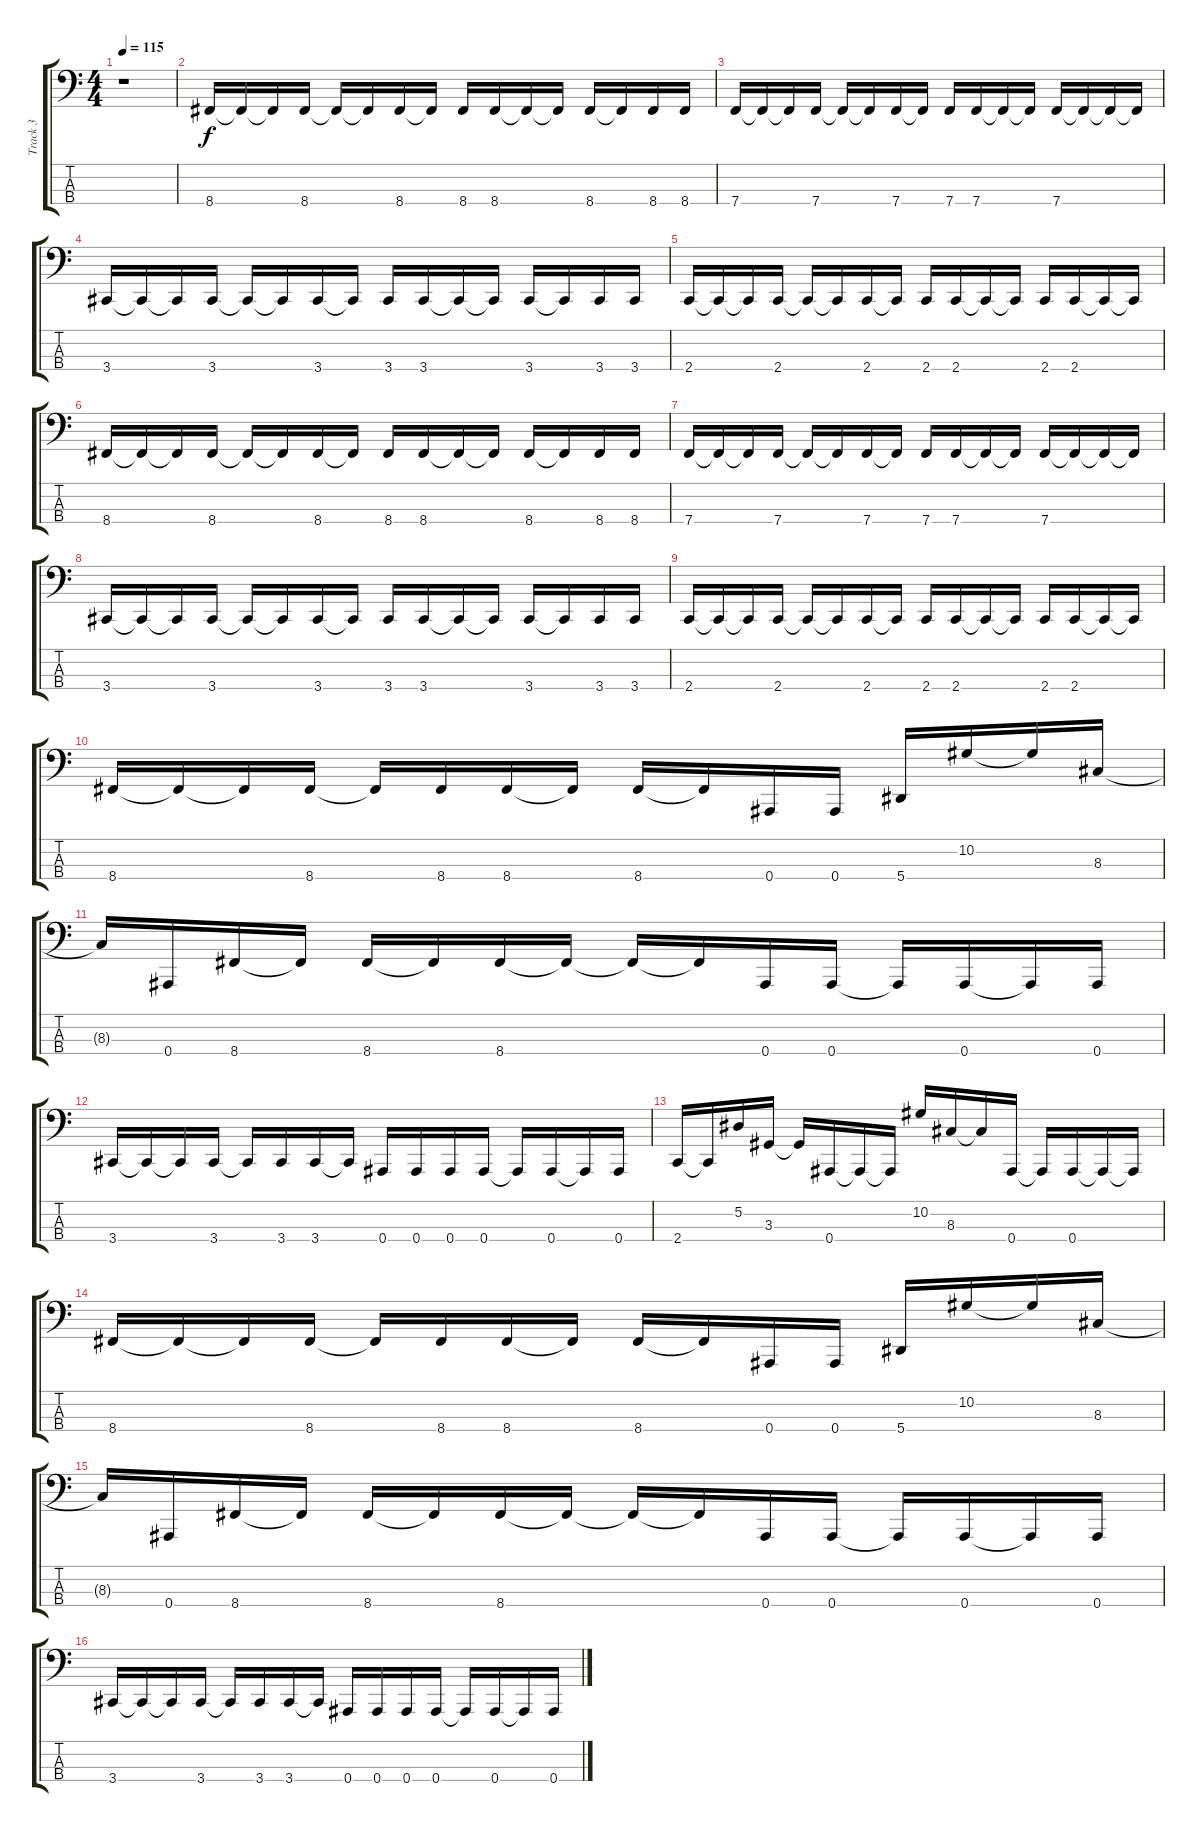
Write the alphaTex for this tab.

\track ("Track 3" "Track 3") {instrument electricbasspick}
\staff {score tabs}
\tuning (Eb2 Bb1 F1 Bb0) {hide}
\ts (4 4)
\tempo 115
\clef f4
\ks c
r.1{dy f} |
8.4.16 8.4{t}.16 8.4{t}.16 8.4.16 8.4{t}.16 8.4{t}.16 8.4.16 8.4{t}.16 8.4.16 8.4.16 8.4{t}.16 8.4{t}.16 8.4.16 8.4{t}.16 8.4.16 8.4.16 |
7.4.16 7.4{t}.16 7.4{t}.16 7.4.16 7.4{t}.16 7.4{t}.16 7.4.16 7.4{t}.16 7.4.16 7.4.16 7.4{t}.16 7.4{t}.16 7.4.16 7.4{t}.16 7.4{t}.16 7.4{t}.16 |
3.4.16 3.4{t}.16 3.4{t}.16 3.4.16 3.4{t}.16 3.4{t}.16 3.4.16 3.4{t}.16 3.4.16 3.4.16 3.4{t}.16 3.4{t}.16 3.4.16 3.4{t}.16 3.4.16 3.4.16 |
2.4.16 2.4{t}.16 2.4{t}.16 2.4.16 2.4{t}.16 2.4{t}.16 2.4.16 2.4{t}.16 2.4.16 2.4.16 2.4{t}.16 2.4{t}.16 2.4.16 2.4.16 2.4{t}.16 2.4{t}.16 |
8.4.16 8.4{t}.16 8.4{t}.16 8.4.16 8.4{t}.16 8.4{t}.16 8.4.16 8.4{t}.16 8.4.16 8.4.16 8.4{t}.16 8.4{t}.16 8.4.16 8.4{t}.16 8.4.16 8.4.16 |
7.4.16 7.4{t}.16 7.4{t}.16 7.4.16 7.4{t}.16 7.4{t}.16 7.4.16 7.4{t}.16 7.4.16 7.4.16 7.4{t}.16 7.4{t}.16 7.4.16 7.4{t}.16 7.4{t}.16 7.4{t}.16 |
3.4.16 3.4{t}.16 3.4{t}.16 3.4.16 3.4{t}.16 3.4{t}.16 3.4.16 3.4{t}.16 3.4.16 3.4.16 3.4{t}.16 3.4{t}.16 3.4.16 3.4{t}.16 3.4.16 3.4.16 |
2.4.16 2.4{t}.16 2.4{t}.16 2.4.16 2.4{t}.16 2.4{t}.16 2.4.16 2.4{t}.16 2.4.16 2.4.16 2.4{t}.16 2.4{t}.16 2.4.16 2.4.16 2.4{t}.16 2.4{t}.16 |
8.4.16 8.4{t}.16 8.4{t}.16 8.4.16 8.4{t}.16 8.4.16 8.4.16 8.4{t}.16 8.4.16 8.4{t}.16 0.4.16 0.4.16 5.4.16 10.2.16 10.2{t}.16 8.3.16 |
8.3{t}.16 0.4.16 8.4.16 8.4{t}.16 8.4.16 8.4{t}.16 8.4.16 8.4{t}.16 8.4{t}.16 8.4{t}.16 0.4.16 0.4.16 0.4{t}.16 0.4.16 0.4{t}.16 0.4.16 |
3.4.16 3.4{t}.16 3.4{t}.16 3.4.16 3.4{t}.16 3.4.16 3.4.16 3.4{t}.16 0.4.16 0.4.16 0.4.16 0.4.16 0.4{t}.16 0.4.16 0.4{t}.16 0.4.16 |
2.4.16 2.4{t}.16 5.2.16 3.3.16 3.3{t}.16 0.4.16 0.4{t}.16 0.4{t}.16 10.2.16 8.3.16 8.3{t}.16 0.4.16 0.4{t}.16 0.4.16 0.4{t}.16 0.4{t}.16 |
8.4.16 8.4{t}.16 8.4{t}.16 8.4.16 8.4{t}.16 8.4.16 8.4.16 8.4{t}.16 8.4.16 8.4{t}.16 0.4.16 0.4.16 5.4.16 10.2.16 10.2{t}.16 8.3.16 |
8.3{t}.16 0.4.16 8.4.16 8.4{t}.16 8.4.16 8.4{t}.16 8.4.16 8.4{t}.16 8.4{t}.16 8.4{t}.16 0.4.16 0.4.16 0.4{t}.16 0.4.16 0.4{t}.16 0.4.16 |
3.4.16 3.4{t}.16 3.4{t}.16 3.4.16 3.4{t}.16 3.4.16 3.4.16 3.4{t}.16 0.4.16 0.4.16 0.4.16 0.4.16 0.4{t}.16 0.4.16 0.4{t}.16 0.4.16
